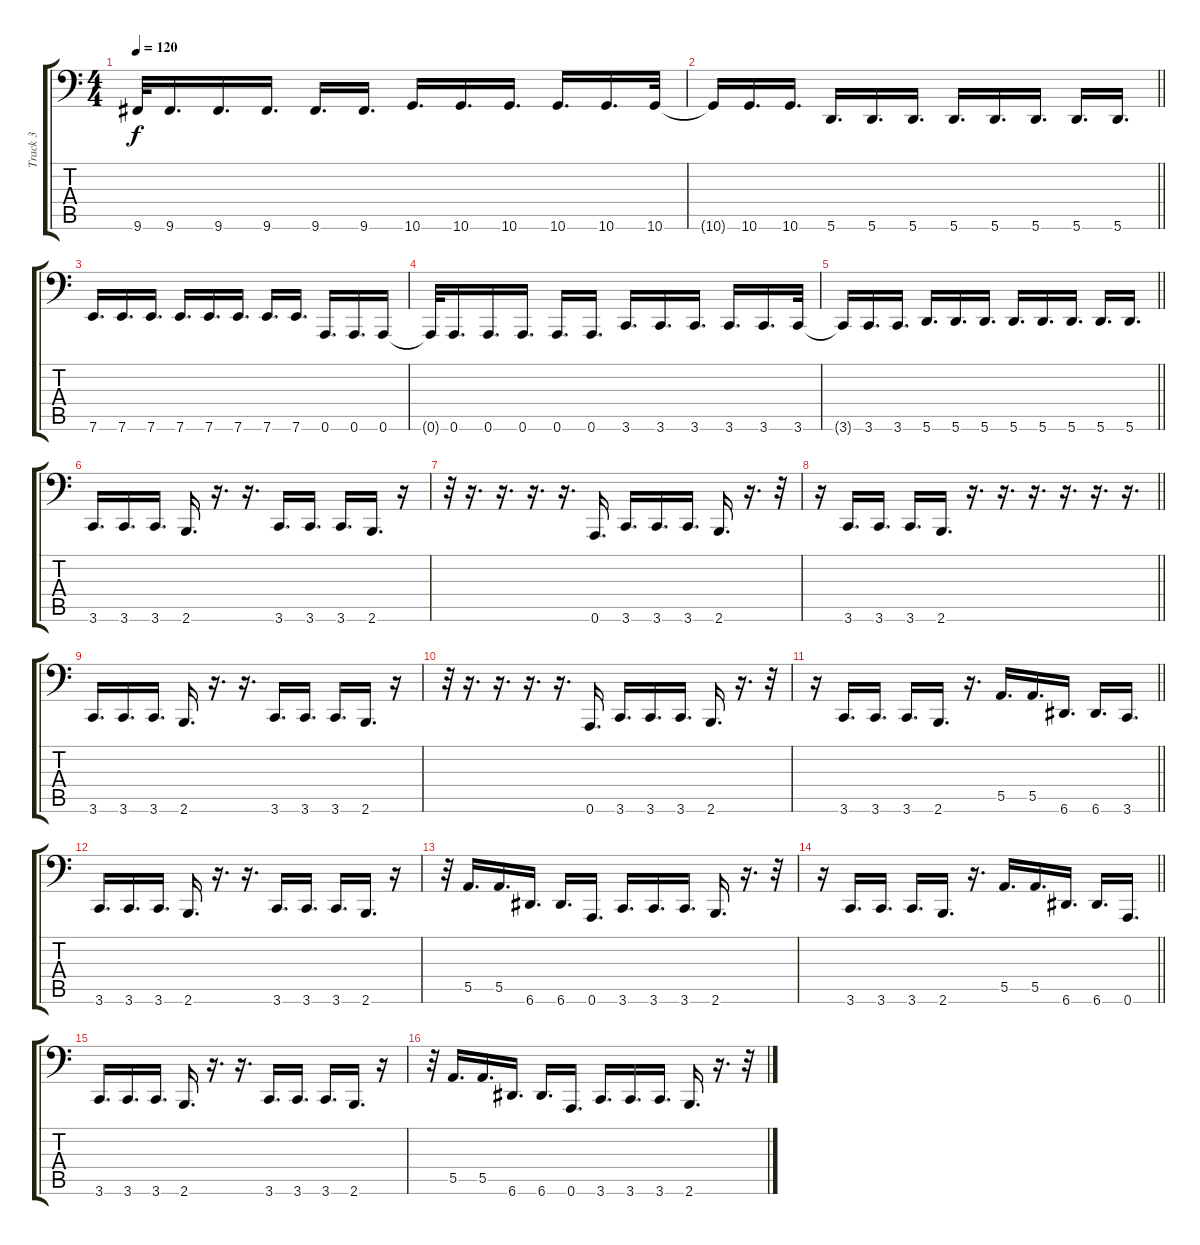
\track ("Track 3" "Track 3") {instrument electricbassfinger}
\staff {score tabs}
\tuning (B2 Gb2 D2 A1 E1 A0) {hide}
\ts (4 4)
\tempo 120
\clef f4
\ks c
9.6{t}.32{dy f} 9.6.16{d} 9.6.16{d} 9.6.16{d} 9.6.16{d} 9.6.16{d} 10.6.16{d} 10.6.16{d} 10.6.16{d} 10.6.16{d} 10.6.16{d} 10.6.32 |
\barLineRight lightlight
10.6{t}.16 10.6.16{d} 10.6.16{d} 5.6.16{d} 5.6.16{d} 5.6.16{d} 5.6.16{d} 5.6.16{d} 5.6.16{d} 5.6.16{d} 5.6.16{d} |
7.6.16{d} 7.6.16{d} 7.6.16{d} 7.6.16{d} 7.6.16{d} 7.6.16{d} 7.6.16{d} 7.6.16{d} 0.6.16{d} 0.6.16{d} 0.6.16 |
0.6{t}.32 0.6.16{d} 0.6.16{d} 0.6.16{d} 0.6.16{d} 0.6.16{d} 3.6.16{d} 3.6.16{d} 3.6.16{d} 3.6.16{d} 3.6.16{d} 3.6.32 |
\barLineRight lightlight
3.6{t}.16 3.6.16{d} 3.6.16{d} 5.6.16{d} 5.6.16{d} 5.6.16{d} 5.6.16{d} 5.6.16{d} 5.6.16{d} 5.6.16{d} 5.6.16{d} |
3.6.16{d} 3.6.16{d} 3.6.16{d} 2.6.16{d} r.16{d} r.16{d} 3.6.16{d} 3.6.16{d} 3.6.16{d} 2.6.16{d} r.16 |
r.32 r.16{d} r.16{d} r.16{d} r.16{d} 0.6.16{d} 3.6.16{d} 3.6.16{d} 3.6.16{d} 2.6.16{d} r.16{d} r.32 |
\barLineRight lightlight
r.16 3.6.16{d} 3.6.16{d} 3.6.16{d} 2.6.16{d} r.16{d} r.16{d} r.16{d} r.16{d} r.16{d} r.16{d} |
3.6.16{d} 3.6.16{d} 3.6.16{d} 2.6.16{d} r.16{d} r.16{d} 3.6.16{d} 3.6.16{d} 3.6.16{d} 2.6.16{d} r.16 |
r.32 r.16{d} r.16{d} r.16{d} r.16{d} 0.6.16{d} 3.6.16{d} 3.6.16{d} 3.6.16{d} 2.6.16{d} r.16{d} r.32 |
\barLineRight lightlight
r.16 3.6.16{d} 3.6.16{d} 3.6.16{d} 2.6.16{d} r.16{d} 5.5.16{d} 5.5.16{d} 6.6.16{d} 6.6.16{d} 3.6.16{d} |
3.6.16{d} 3.6.16{d} 3.6.16{d} 2.6.16{d} r.16{d} r.16{d} 3.6.16{d} 3.6.16{d} 3.6.16{d} 2.6.16{d} r.16 |
r.32 5.5.16{d} 5.5.16{d} 6.6.16{d} 6.6.16{d} 0.6.16{d} 3.6.16{d} 3.6.16{d} 3.6.16{d} 2.6.16{d} r.16{d} r.32 |
\barLineRight lightlight
r.16 3.6.16{d} 3.6.16{d} 3.6.16{d} 2.6.16{d} r.16{d} 5.5.16{d} 5.5.16{d} 6.6.16{d} 6.6.16{d} 0.6.16{d} |
3.6.16{d} 3.6.16{d} 3.6.16{d} 2.6.16{d} r.16{d} r.16{d} 3.6.16{d} 3.6.16{d} 3.6.16{d} 2.6.16{d} r.16 |
r.32 5.5.16{d} 5.5.16{d} 6.6.16{d} 6.6.16{d} 0.6.16{d} 3.6.16{d} 3.6.16{d} 3.6.16{d} 2.6.16{d} r.16{d} r.32
